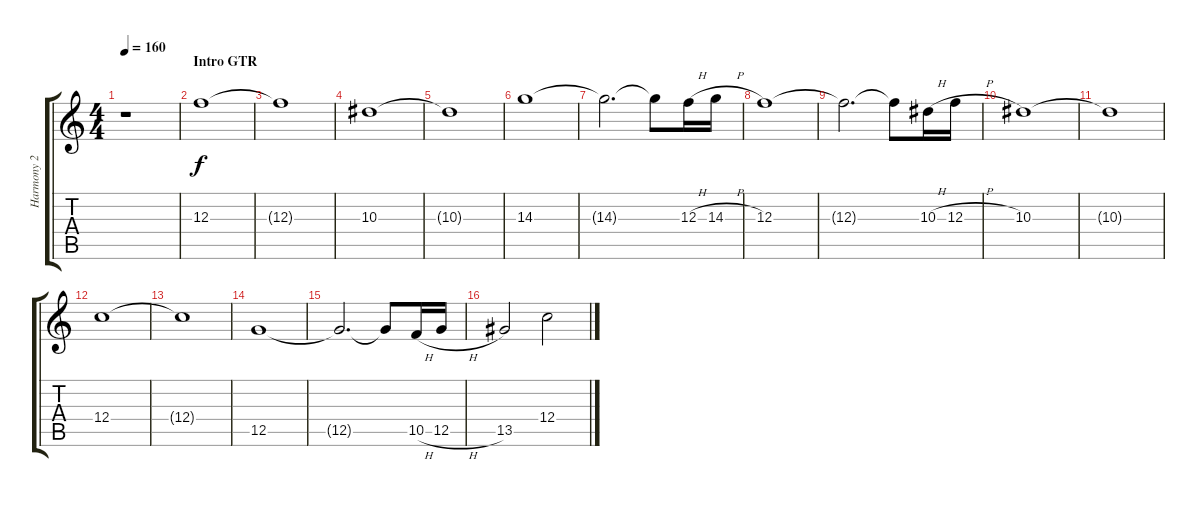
\track ("Harmony 2" "Harmony 2") {instrument overdrivenguitar}
\staff {score tabs}
\tuning (D4 A3 F3 C3 G2 C2) {hide}
\ts (4 4)
\tempo 160
\clef g2
\ks aminor
r.1{dy f} |
\section ("" "Intro GTR")
12.3.1 |
12.3{t}.1 |
10.3.1 |
10.3{t}.1 |
14.3.1 |
14.3{t}.2{d} 14.3{t}.8 12.3{h}.16 14.3{h}.16 |
12.3.1 |
12.3{t}.2{d} 12.3{t}.8 10.3{h}.16 12.3{h}.16 |
10.3.1 |
10.3{t}.1 |
12.4.1 |
12.4{t}.1 |
12.5.1 |
12.5{t}.2{d} 12.5{t}.8 10.5{h}.16 12.5{h}.16 |
13.5.2 12.4.2
